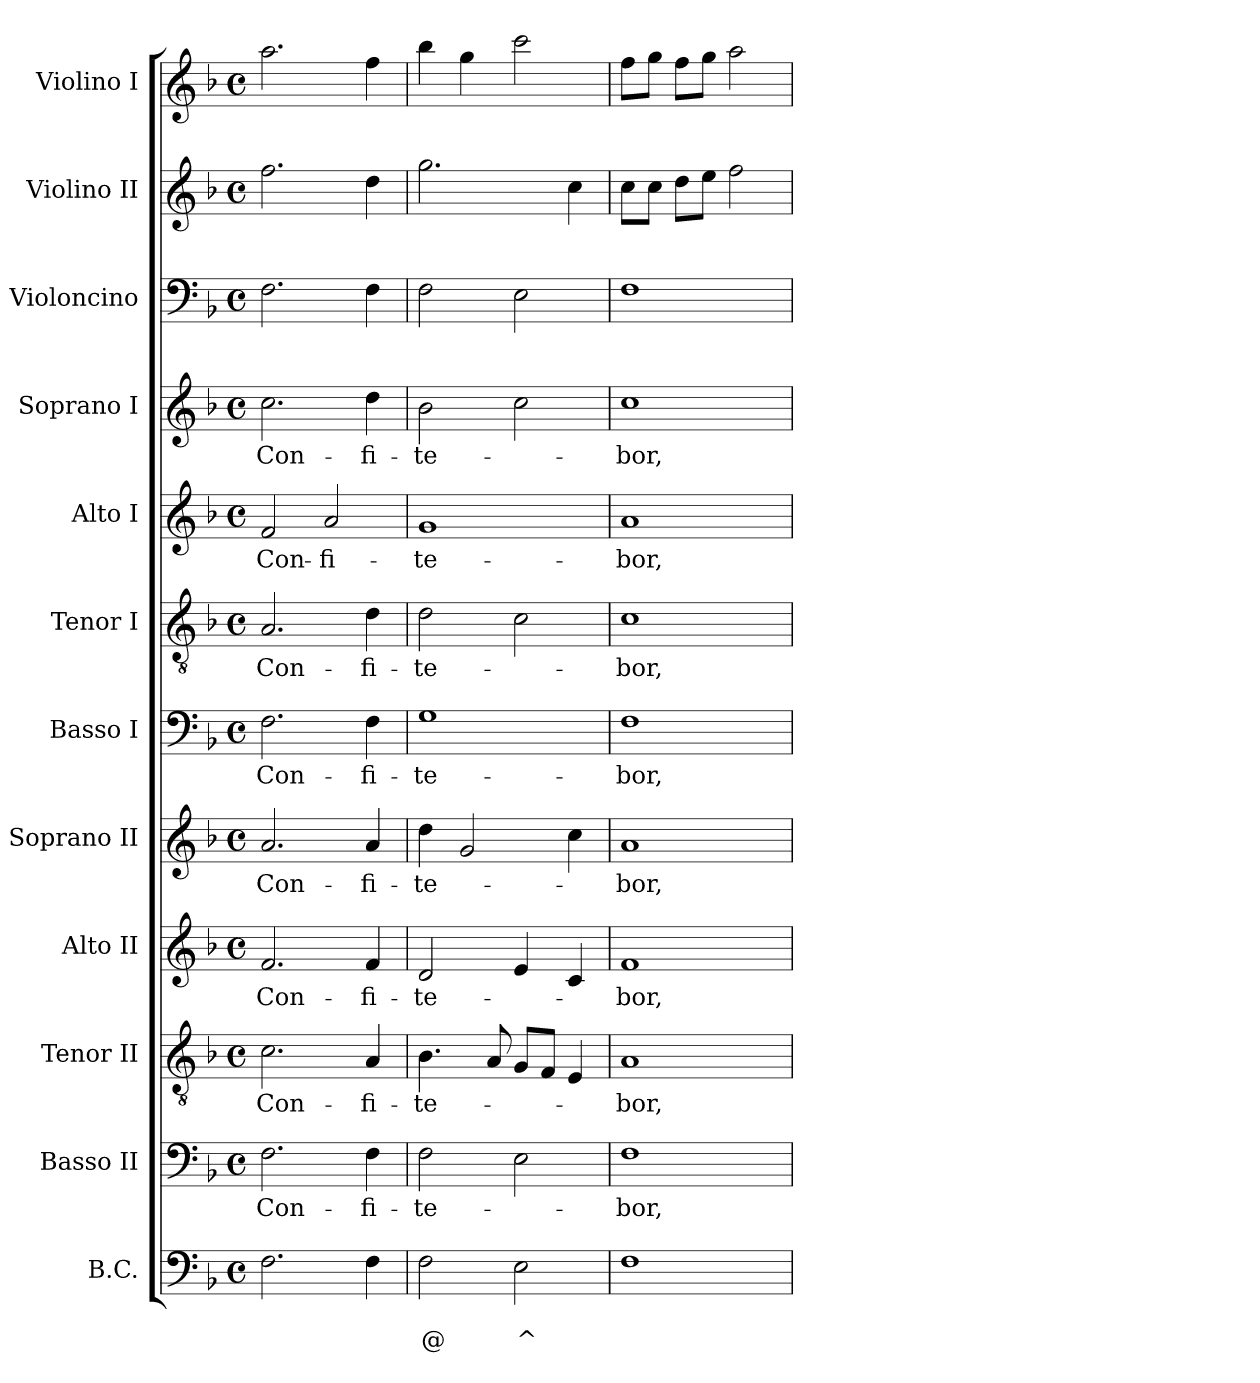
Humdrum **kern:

**kern	**text	**text	**kern	**text	**kern	**text	**kern	**text	**kern	**text	**kern	**text	**kern	**text	**kern	**text	**kern	**text	**kern	**kern	**kern
*part12	*part12	*part12	*part11	*part11	*part10	*part10	*part9	*part9	*part8	*part8	*part7	*part7	*part6	*part6	*part5	*part5	*part4	*part4	*part3	*part2	*part1
*staff12	*staff12	*staff12	*staff11	*staff11	*staff10	*staff10	*staff9	*staff9	*staff8	*staff8	*staff7	*staff7	*staff6	*staff6	*staff5	*staff5	*staff4	*staff4	*staff3	*staff2	*staff1
*I"B.C.	*	*	*I"Basso II	*	*I"Tenor II	*	*I"Alto II	*	*I"Soprano II	*	*I"Basso I	*	*I"Tenor I	*	*I"Alto I	*	*I"Soprano I	*	*I"Violoncino	*I"Violino II	*I"Violino I
*I'BC	*	*	*I'B 2	*	*I'T 2	*	*I'A 2	*	*I'S 2	*	*I'B 1	*	*I'T 1	*	*I'A 1	*	*I'S 1	*	*I'Vc.	*I'Vln. II	*I'Vln. I
*clefF4	*	*	*clefF4	*	*clefGv2	*	*clefG2	*	*clefG2	*	*clefF4	*	*clefGv2	*	*clefG2	*	*clefG2	*	*clefF4	*clefG2	*clefG2
*k[b-]	*	*	*k[b-]	*	*k[b-]	*	*k[b-]	*	*k[b-]	*	*k[b-]	*	*k[b-]	*	*k[b-]	*	*k[b-]	*	*k[b-]	*k[b-]	*k[b-]
*F:	*	*	*F:	*	*F:	*	*F:	*	*F:	*	*F:	*	*F:	*	*F:	*	*F:	*	*F:	*F:	*F:
*M4/4	*	*	*M4/4	*	*M4/4	*	*M4/4	*	*M4/4	*	*M4/4	*	*M4/4	*	*M4/4	*	*M4/4	*	*M4/4	*M4/4	*M4/4
*met(c)	*	*	*met(c)	*	*met(c)	*	*met(c)	*	*met(c)	*	*met(c)	*	*met(c)	*	*met(c)	*	*met(c)	*	*met(c)	*met(c)	*met(c)
=1	=1	=1	=1	=1	=1	=1	=1	=1	=1	=1	=1	=1	=1	=1	=1	=1	=1	=1	=1	=1	=1
!	!	!	!	!LO:LY:b	!	!	!	!	!	!	!	!	!	!	!	!	!	!	!	!	!
!	!	!	!	!	!	!LO:LY:b	!	!	!	!	!	!	!	!	!	!	!	!	!	!	!
!	!	!	!	!	!	!	!	!LO:LY:b	!	!	!	!	!	!	!	!	!	!	!	!	!
!	!	!	!	!	!	!	!	!	!	!LO:LY:b	!	!	!	!	!	!	!	!	!	!	!
!	!	!	!	!	!	!	!	!	!	!	!	!LO:LY:b	!	!	!	!	!	!	!	!	!
!	!	!	!	!	!	!	!	!	!	!	!	!	!	!LO:LY:b	!	!	!	!	!	!	!
!	!	!	!	!	!	!	!	!	!	!	!	!	!	!	!	!LO:LY:b	!	!	!	!	!
!	!	!	!	!	!	!	!	!	!	!	!	!	!	!	!	!	!	!LO:LY:b	!	!	!
2.F\	.	.	2.F\	Con-	2.c\	Con-	2.f/	Con-	2.a/	Con-	2.F\	Con-	2.A/	Con-	2f/	Con-	2.cc\	Con-	2.F\	2.ff\	2.aa\
!	!	!	!	!	!	!	!	!	!	!	!	!	!	!	!	!LO:LY:b	!	!	!	!	!
.	.	.	.	.	.	.	.	.	.	.	.	.	.	.	2a/	-fi-	.	.	.	.	.
!	!	!	!	!LO:LY:b	!	!	!	!	!	!	!	!	!	!	!	!	!	!	!	!	!
!	!	!	!	!	!	!LO:LY:b	!	!	!	!	!	!	!	!	!	!	!	!	!	!	!
!	!	!	!	!	!	!	!	!LO:LY:b	!	!	!	!	!	!	!	!	!	!	!	!	!
!	!	!	!	!	!	!	!	!	!	!LO:LY:b	!	!	!	!	!	!	!	!	!	!	!
!	!	!	!	!	!	!	!	!	!	!	!	!LO:LY:b	!	!	!	!	!	!	!	!	!
!	!	!	!	!	!	!	!	!	!	!	!	!	!	!LO:LY:b	!	!	!	!	!	!	!
!	!	!	!	!	!	!	!	!	!	!	!	!	!	!	!	!	!	!LO:LY:b	!	!	!
4F\	.	.	4F\	-fi-	4A/	-fi-	4f/	-fi-	4a/	-fi-	4F\	-fi-	4d\	-fi-	.	.	4dd\	-fi-	4F\	4dd\	4ff\
=2	=2	=2	=2	=2	=2	=2	=2	=2	=2	=2	=2	=2	=2	=2	=2	=2	=2	=2	=2	=2	=2
!	!	!LO:LY:b	!	!	!	!	!	!	!	!	!	!	!	!	!	!	!	!	!	!	!
!	!	!	!	!LO:LY:b	!	!	!	!	!	!	!	!	!	!	!	!	!	!	!	!	!
!	!	!	!	!	!	!LO:LY:b	!	!	!	!	!	!	!	!	!	!	!	!	!	!	!
!	!	!	!	!	!	!	!	!LO:LY:b	!	!	!	!	!	!	!	!	!	!	!	!	!
!	!	!	!	!	!	!	!	!	!	!LO:LY:b	!	!	!	!	!	!	!	!	!	!	!
!	!	!	!	!	!	!	!	!	!	!	!	!LO:LY:b	!	!	!	!	!	!	!	!	!
!	!	!	!	!	!	!	!	!	!	!	!	!	!	!LO:LY:b	!	!	!	!	!	!	!
!	!	!	!	!	!	!	!	!	!	!	!	!	!	!	!	!LO:LY:b	!	!	!	!	!
!	!	!	!	!	!	!	!	!	!	!	!	!	!	!	!	!	!	!LO:LY:b	!	!	!
2F\	.	@	2F\	-te-	4.B-\	-te-	2d/	-te-	4dd\	-te-	1G	-te-	2d\	-te-	1g	-te-	2b-\	-te-	2F\	2.gg\	4bb-\
.	.	.	.	.	.	.	.	.	2g/	.	.	.	.	.	.	.	.	.	.	.	4gg\
.	.	.	.	.	8A/	.	.	.	.	.	.	.	.	.	.	.	.	.	.	.	.
!	!	!LO:LY:b	!	!	!	!	!	!	!	!	!	!	!	!	!	!	!	!	!	!	!
2E\	.	^	2E\	.	8G/L	.	4e/	.	.	.	.	.	2c\	.	.	.	2cc\	.	2E\	.	2ccc\
.	.	.	.	.	8F/J	.	.	.	.	.	.	.	.	.	.	.	.	.	.	.	.
.	.	.	.	.	4E/	.	4c/	.	4cc\	.	.	.	.	.	.	.	.	.	.	4cc\	.
=3	=3	=3	=3	=3	=3	=3	=3	=3	=3	=3	=3	=3	=3	=3	=3	=3	=3	=3	=3	=3	=3
!	!	!	!	!LO:LY:b	!	!	!	!	!	!	!	!	!	!	!	!	!	!	!	!	!
!	!	!	!	!	!	!LO:LY:b	!	!	!	!	!	!	!	!	!	!	!	!	!	!	!
!	!	!	!	!	!	!	!	!LO:LY:b	!	!	!	!	!	!	!	!	!	!	!	!	!
!	!	!	!	!	!	!	!	!	!	!LO:LY:b	!	!	!	!	!	!	!	!	!	!	!
!	!	!	!	!	!	!	!	!	!	!	!	!LO:LY:b	!	!	!	!	!	!	!	!	!
!	!	!	!	!	!	!	!	!	!	!	!	!	!	!LO:LY:b	!	!	!	!	!	!	!
!	!	!	!	!	!	!	!	!	!	!	!	!	!	!	!	!LO:LY:b	!	!	!	!	!
!	!	!	!	!	!	!	!	!	!	!	!	!	!	!	!	!	!	!LO:LY:b	!	!	!
1F	.	.	1F	-bor,	1A	-bor,	1f	-bor,	1a	-bor,	1F	-bor,	1c	-bor,	1a	-bor,	1cc	-bor,	1F	8cc\L	8ff\L
.	.	.	.	.	.	.	.	.	.	.	.	.	.	.	.	.	.	.	.	8cc\J	8gg\J
.	.	.	.	.	.	.	.	.	.	.	.	.	.	.	.	.	.	.	.	8dd\L	8ff\L
.	.	.	.	.	.	.	.	.	.	.	.	.	.	.	.	.	.	.	.	8ee\J	8gg\J
.	.	.	.	.	.	.	.	.	.	.	.	.	.	.	.	.	.	.	.	2ff\	2aa\
=	=	=	=	=	=	=	=	=	=	=	=	=	=	=	=	=	=	=	=	=	=
*-	*-	*-	*-	*-	*-	*-	*-	*-	*-	*-	*-	*-	*-	*-	*-	*-	*-	*-	*-	*-	*-
